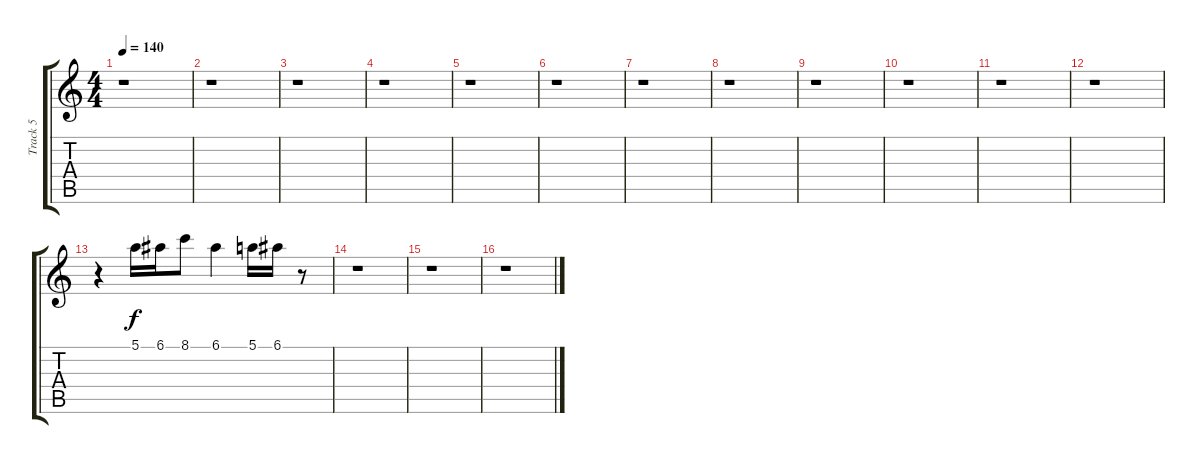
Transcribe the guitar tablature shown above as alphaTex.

\track ("Track 5" "Track 5") {instrument acousticguitarnylon}
\staff {score tabs}
\tuning (E4 B3 G3 D3 A2 E2) {hide}
\ts (4 4)
\tempo 140
\clef g2
\ks c
r.1{dy f} |
r.1 |
r.1 |
r.1 |
r.1 |
r.1 |
r.1 |
r.1 |
r.1 |
r.1 |
r.1 |
r.1 |
r.4 5.1.16 6.1.16 8.1.8 6.1.4 5.1.16 6.1.16 r.8 |
r.1 |
r.1 |
r.1
